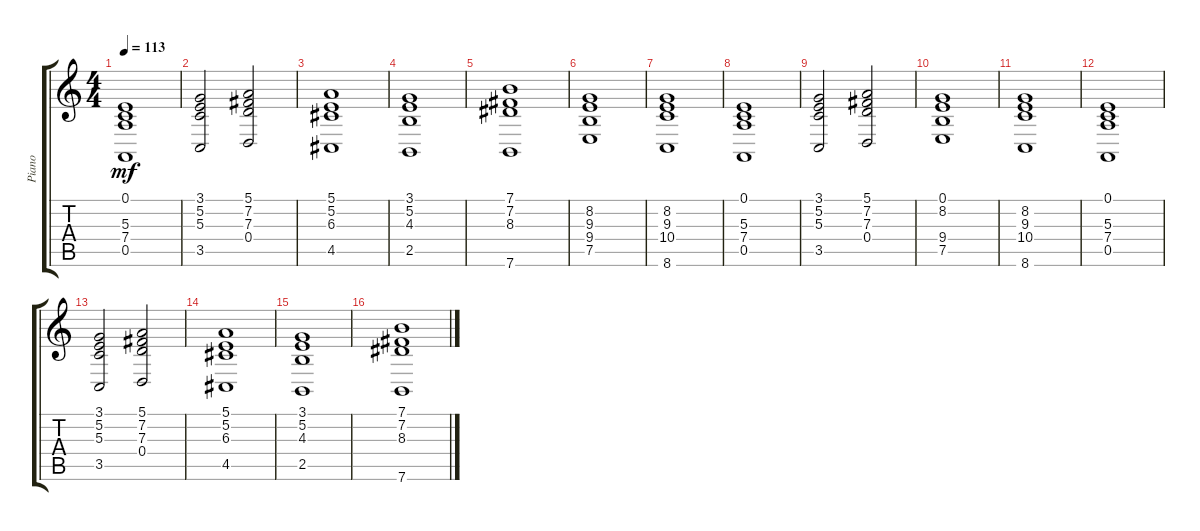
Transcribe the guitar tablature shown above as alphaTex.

\track ("Piano" "Piano") {instrument electricpiano2}
\staff {score tabs}
\tuning (E4 B3 G3 D3 A2 E2) {hide}
\ts (4 4)
\tempo 113
\clef g2
\ks c
(0.1 5.3 7.4 0.5).1{dy mf} |
(3.1 5.2 5.3 3.5).2 (5.1 7.2 7.3 0.4).2 |
(5.1 5.2 6.3 4.5).1 |
(3.1 5.2 4.3 2.5).1 |
(7.1 7.2 8.3 7.6).1 |
(8.2 9.3 9.4 7.5).1 |
(8.2 9.3 10.4 8.6).1 |
(0.1 5.3 7.4 0.5).1 |
(3.1 5.2 5.3 3.5).2 (5.1 7.2 7.3 0.4).2 |
(0.1 8.2 9.4 7.5).1 |
(8.2 9.3 10.4 8.6).1 |
(0.1 5.3 7.4 0.5).1 |
(3.1 5.2 5.3 3.5).2 (5.1 7.2 7.3 0.4).2 |
(5.1 5.2 6.3 4.5).1 |
(3.1 5.2 4.3 2.5).1 |
(7.1 7.2 8.3 7.6).1
